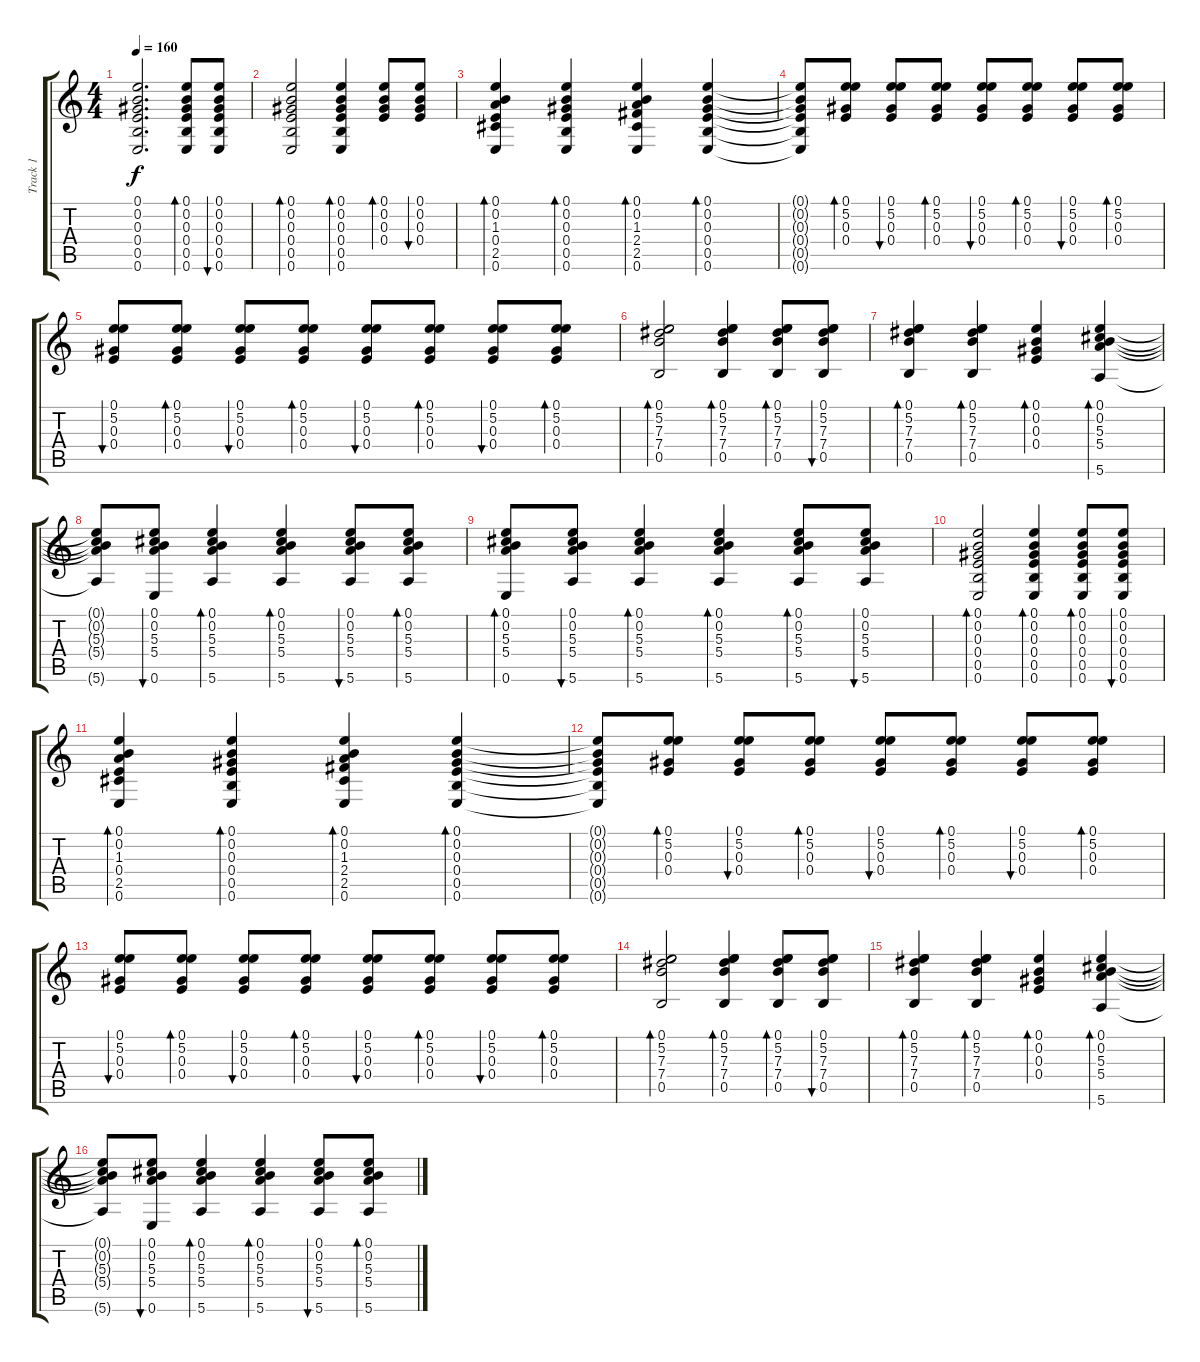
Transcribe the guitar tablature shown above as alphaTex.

\track ("Track 1" "Track 1") {instrument acousticguitarsteel}
\staff {score tabs}
\tuning (E4 B3 Ab3 E3 B2 E2) {hide}
\ts (4 4)
\tempo 160
\clef g2
\ks c
(0.1{t} 0.2{t} 0.3{t} 0.4{t} 0.5{t} 0.6{t}).2{d dy f} (0.1 0.2 0.3 0.4 0.5 0.6).8{bd 30} (0.1 0.2 0.3 0.4 0.5 0.6).8{bu 30} |
(0.1 0.2 0.3 0.4 0.5 0.6).2{bd 30} (0.1 0.2 0.3 0.4 0.5 0.6).4{bd 30} (0.1 0.2 0.3 0.4).8{bd 30} (0.1 0.2 0.3 0.4).8{bu 30} |
(0.1 0.2 1.3 0.4 2.5 0.6).4{bd 30} (0.1 0.2 0.3 0.4 0.5 0.6).4{bd 30} (0.1 0.2 1.3 2.4 2.5 0.6).4{bd 30} (0.1 0.2 0.3 0.4 0.5 0.6).4{bd 30} |
(0.1{t} 0.2{t} 0.3{t} 0.4{t} 0.5{t} 0.6{t}).8 (0.1 5.2 0.3 0.4).8{bd 30} (0.1 5.2 0.3 0.4).8{bu 30} (0.1 5.2 0.3 0.4).8{bd 30} (0.1 5.2 0.3 0.4).8{bu 30} (0.1 5.2 0.3 0.4).8{bd 30} (0.1 5.2 0.3 0.4).8{bu 30} (0.1 5.2 0.3 0.4).8{bd 30} |
(0.1 5.2 0.3 0.4).8{bu 30} (0.1 5.2 0.3 0.4).8{bd 30} (0.1 5.2 0.3 0.4).8{bu 30} (0.1 5.2 0.3 0.4).8{bd 30} (0.1 5.2 0.3 0.4).8{bu 30} (0.1 5.2 0.3 0.4).8{bd 30} (0.1 5.2 0.3 0.4).8{bu 30} (0.1 5.2 0.3 0.4).8{bd 30} |
(0.1 5.2 7.3 7.4 0.5).2{bd 30} (0.1 5.2 7.3 7.4 0.5).4{bd 30} (0.1 5.2 7.3 7.4 0.5).8{bd 30} (0.1 5.2 7.3 7.4 0.5).8{bu 30} |
(0.1 5.2 7.3 7.4 0.5).4{bd 30} (0.1 5.2 7.3 7.4 0.5).4{bd 30} (0.1 0.2 0.3 0.4).4{bd 30} (0.1 0.2 5.3 5.4 5.6).4{bd 30} |
(0.1{t} 0.2{t} 5.3{t} 5.4{t} 5.6{t}).8 (0.1 0.2 5.3 5.4 0.6).8{bu 30} (0.1 0.2 5.3 5.4 5.6).4{bd 30} (0.1 0.2 5.3 5.4 5.6).4{bd 30} (0.1 0.2 5.3 5.4 5.6).8{bu 30} (0.1 0.2 5.3 5.4 5.6).8{bd 30} |
(0.1 0.2 5.3 5.4 0.6).8{bd 30} (0.1 0.2 5.3 5.4 5.6).8{bu 30} (0.1 0.2 5.3 5.4 5.6).4{bd 30} (0.1 0.2 5.3 5.4 5.6).4{bd 30} (0.1 0.2 5.3 5.4 5.6).8{bd 30} (0.1 0.2 5.3 5.4 5.6).8{bu 30} |
(0.1 0.2 0.3 0.4 0.5 0.6).2{bd 30} (0.1 0.2 0.3 0.4 0.5 0.6).4{bd 30} (0.1 0.2 0.3 0.4 0.5 0.6).8{bd 30} (0.1 0.2 0.3 0.4 0.5 0.6).8{bu 30} |
(0.1 0.2 1.3 0.4 2.5 0.6).4{bd 30} (0.1 0.2 0.3 0.4 0.5 0.6).4{bd 30} (0.1 0.2 1.3 2.4 2.5 0.6).4{bd 30} (0.1 0.2 0.3 0.4 0.5 0.6).4{bd 30} |
(0.1{t} 0.2{t} 0.3{t} 0.4{t} 0.5{t} 0.6{t}).8 (0.1 5.2 0.3 0.4).8{bd 30} (0.1 5.2 0.3 0.4).8{bu 30} (0.1 5.2 0.3 0.4).8{bd 30} (0.1 5.2 0.3 0.4).8{bu 30} (0.1 5.2 0.3 0.4).8{bd 30} (0.1 5.2 0.3 0.4).8{bu 30} (0.1 5.2 0.3 0.4).8{bd 30} |
(0.1 5.2 0.3 0.4).8{bu 30} (0.1 5.2 0.3 0.4).8{bd 30} (0.1 5.2 0.3 0.4).8{bu 30} (0.1 5.2 0.3 0.4).8{bd 30} (0.1 5.2 0.3 0.4).8{bu 30} (0.1 5.2 0.3 0.4).8{bd 30} (0.1 5.2 0.3 0.4).8{bu 30} (0.1 5.2 0.3 0.4).8{bd 30} |
(0.1 5.2 7.3 7.4 0.5).2{bd 30} (0.1 5.2 7.3 7.4 0.5).4{bd 30} (0.1 5.2 7.3 7.4 0.5).8{bd 30} (0.1 5.2 7.3 7.4 0.5).8{bu 30} |
(0.1 5.2 7.3 7.4 0.5).4{bd 30} (0.1 5.2 7.3 7.4 0.5).4{bd 30} (0.1 0.2 0.3 0.4).4{bd 30} (0.1 0.2 5.3 5.4 5.6).4{bd 30} |
(0.1{t} 0.2{t} 5.3{t} 5.4{t} 5.6{t}).8 (0.1 0.2 5.3 5.4 0.6).8{bu 30} (0.1 0.2 5.3 5.4 5.6).4{bd 30} (0.1 0.2 5.3 5.4 5.6).4{bd 30} (0.1 0.2 5.3 5.4 5.6).8{bu 30} (0.1 0.2 5.3 5.4 5.6).8{bd 30}
